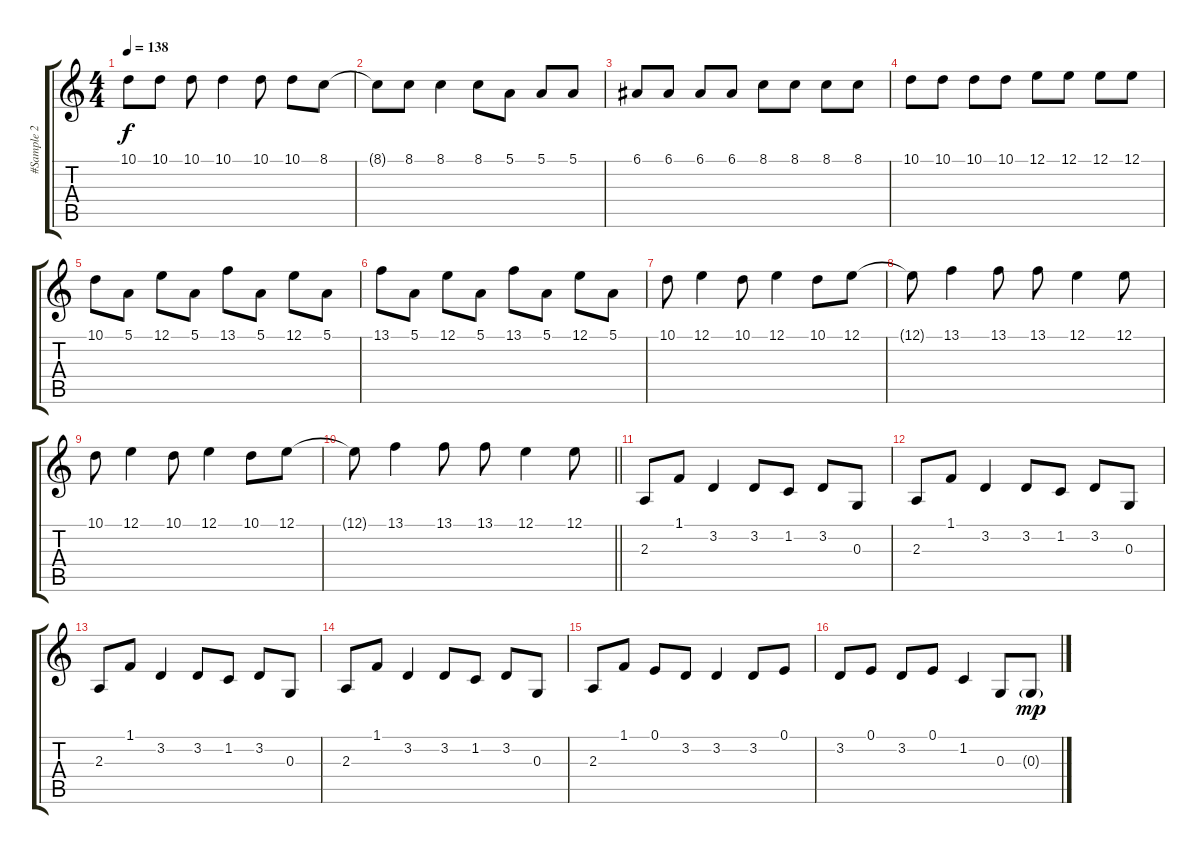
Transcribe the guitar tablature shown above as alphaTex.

\track ("#Sample 2" "#Sample 2") {instrument pad7halo}
\staff {score tabs}
\tuning (E4 B3 G3 D3 A2 E2) {hide}
\ts (4 4)
\tempo 138
\clef g2
\ks c
10.1.8{dy f} 10.1.8 10.1.8 10.1.4 10.1.8 10.1.8 8.1.8 |
8.1{t}.8 8.1.8 8.1.4 8.1.8 5.1.8 5.1.8 5.1.8 |
6.1.8 6.1.8 6.1.8 6.1.8 8.1.8 8.1.8 8.1.8 8.1.8 |
10.1.8 10.1.8 10.1.8 10.1.8 12.1.8 12.1.8 12.1.8 12.1.8 |
10.1.8 5.1.8 12.1.8 5.1.8 13.1.8 5.1.8 12.1.8 5.1.8 |
13.1.8 5.1.8 12.1.8 5.1.8 13.1.8 5.1.8 12.1.8 5.1.8 |
10.1.8 12.1.4 10.1.8 12.1.4 10.1.8 12.1.8 |
12.1{t}.8 13.1.4 13.1.8 13.1.8 12.1.4 12.1.8 |
10.1.8 12.1.4 10.1.8 12.1.4 10.1.8 12.1.8 |
\barLineRight lightlight
12.1{t}.8 13.1.4 13.1.8 13.1.8 12.1.4 12.1.8 |
2.3.8 1.1.8 3.2.4 3.2.8 1.2.8 3.2.8 0.3.8 |
2.3.8 1.1.8 3.2.4 3.2.8 1.2.8 3.2.8 0.3.8 |
2.3.8 1.1.8 3.2.4 3.2.8 1.2.8 3.2.8 0.3.8 |
2.3.8 1.1.8 3.2.4 3.2.8 1.2.8 3.2.8 0.3.8 |
2.3.8 1.1.8 0.1.8 3.2.8 3.2.4 3.2.8 0.1.8 |
3.2.8 0.1.8 3.2.8 0.1.8 1.2.4 0.3.8 0.3{g}.8{dy mp}
